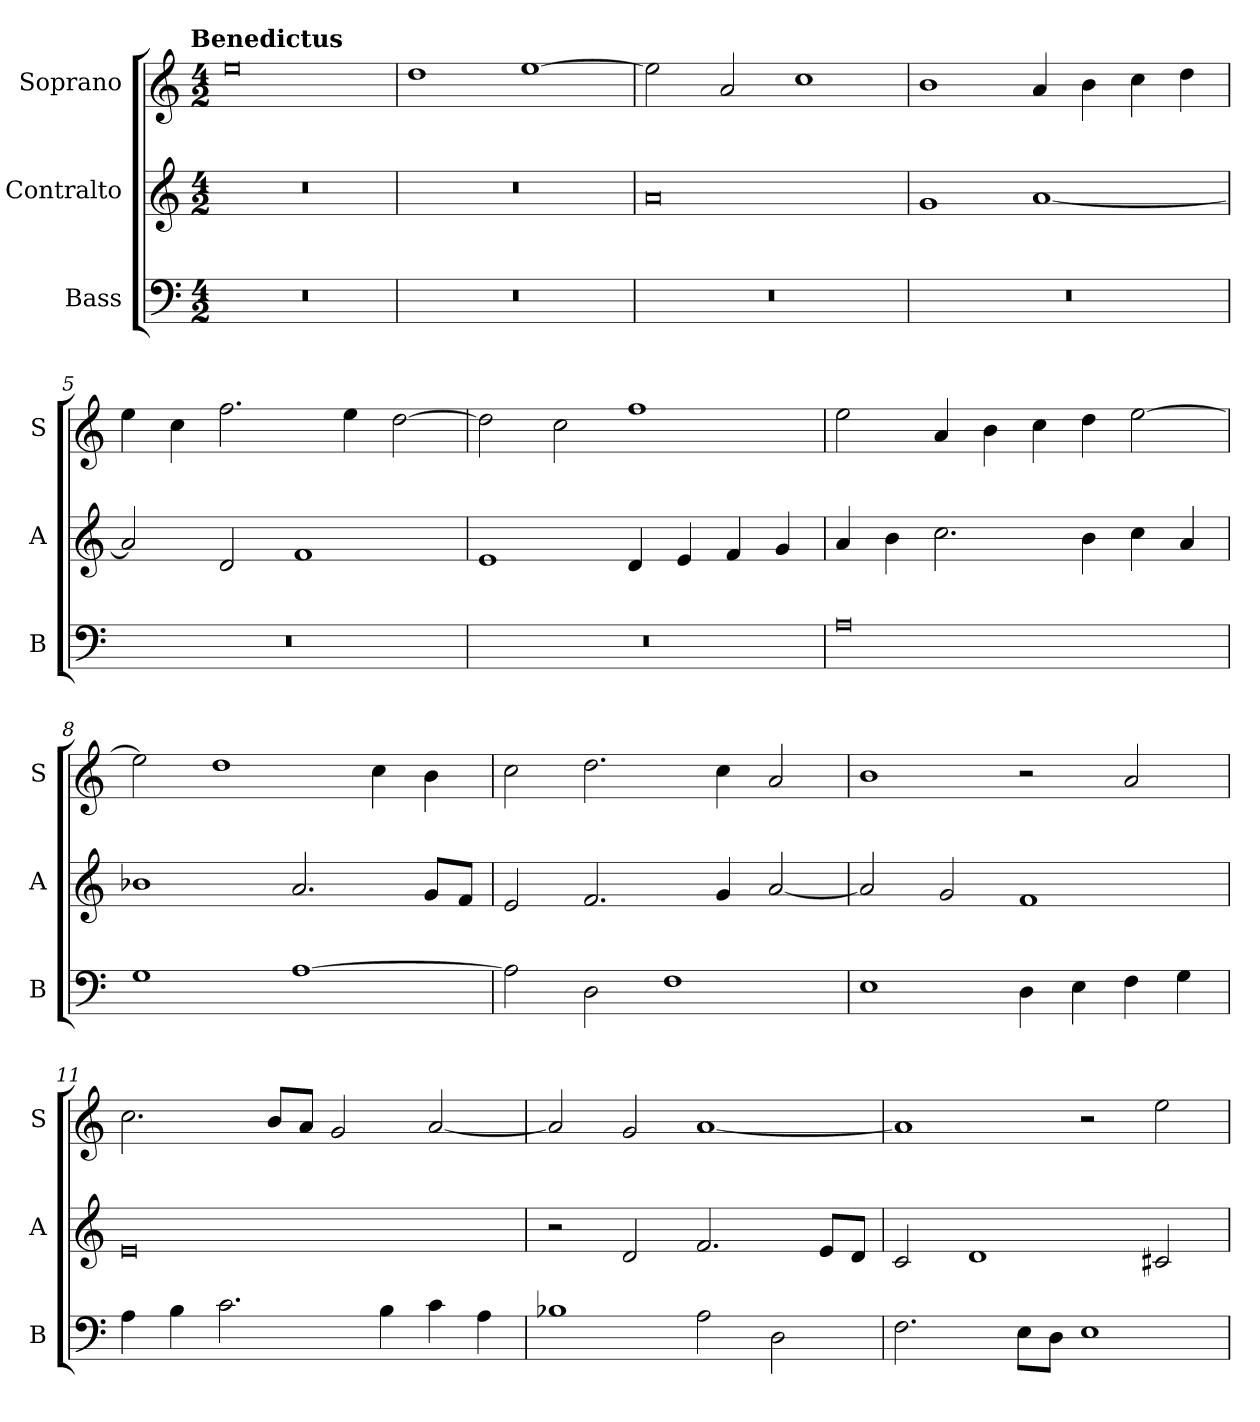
**kern	**kern	**kern
*part3	*part2	*part1
*staff3	*staff2	*staff1
*I"Bass	*I"Contralto	*I"Soprano
*I'B	*I'A	*I'S
*clefF4	*clefG2	*clefG2
*k[]	*k[]	*k[]
*D:dor	*D:dor	*D:dor
!!LO:TX:omd:t=Benedictus
*M4/2	*M4/2	*M4/2
=1	=1	=1
0r	0r	0ee
=2	=2	=2
0r	0r	1dd
.	.	[1ee
=3	=3	=3
0r	0a	2ee]
.	.	2a
.	.	1cc
=4	=4	=4
0r	1g	1b
.	[1a	4a
.	.	4b
.	.	4cc
.	.	4dd
=5	=5	=5
0r	2a]	4ee
.	.	4cc
.	2d	2.ff
.	1f	.
.	.	4ee
.	.	[2dd
=6	=6	=6
0r	1e	2dd]
.	.	2cc
.	4d	1ff
.	4e	.
.	4f	.
.	4g	.
=7	=7	=7
0A	4a	2ee
.	4b	.
.	2.cc	4a
.	.	4b
.	.	4cc
.	4b	4dd
.	4cc	[2ee
.	4a	.
=8	=8	=8
1G	1b-X	2ee]
.	.	1dd
[1A	2.a	.
.	.	4cc
.	8g/L	4b
.	8f/J	.
=9	=9	=9
2A]	2e	2cc
2D	2.f	2.dd
1F	.	.
.	4g	4cc
.	[2a	2a
=10	=10	=10
1E	2a]	1b
.	2g	.
4D	1f	2r
4E	.	.
4F	.	2a
4G	.	.
=11	=11	=11
4A	0e	2.cc
4B	.	.
2.c	.	.
.	.	8b/L
.	.	8a/J
.	.	2g
4B	.	.
4c	.	[2a
4A	.	.
=12	=12	=12
1B-X	2r	2a]
.	2d	2g
2A	2.f	[1a
2D	.	.
.	8e/L	.
.	8d/J	.
=13	=13	=13
2.F	2c	1a]
.	1d	.
8E\L	.	.
8D\J	.	.
1E	.	2r
.	2c#X	2ee
=	=	=
*-	*-	*-
